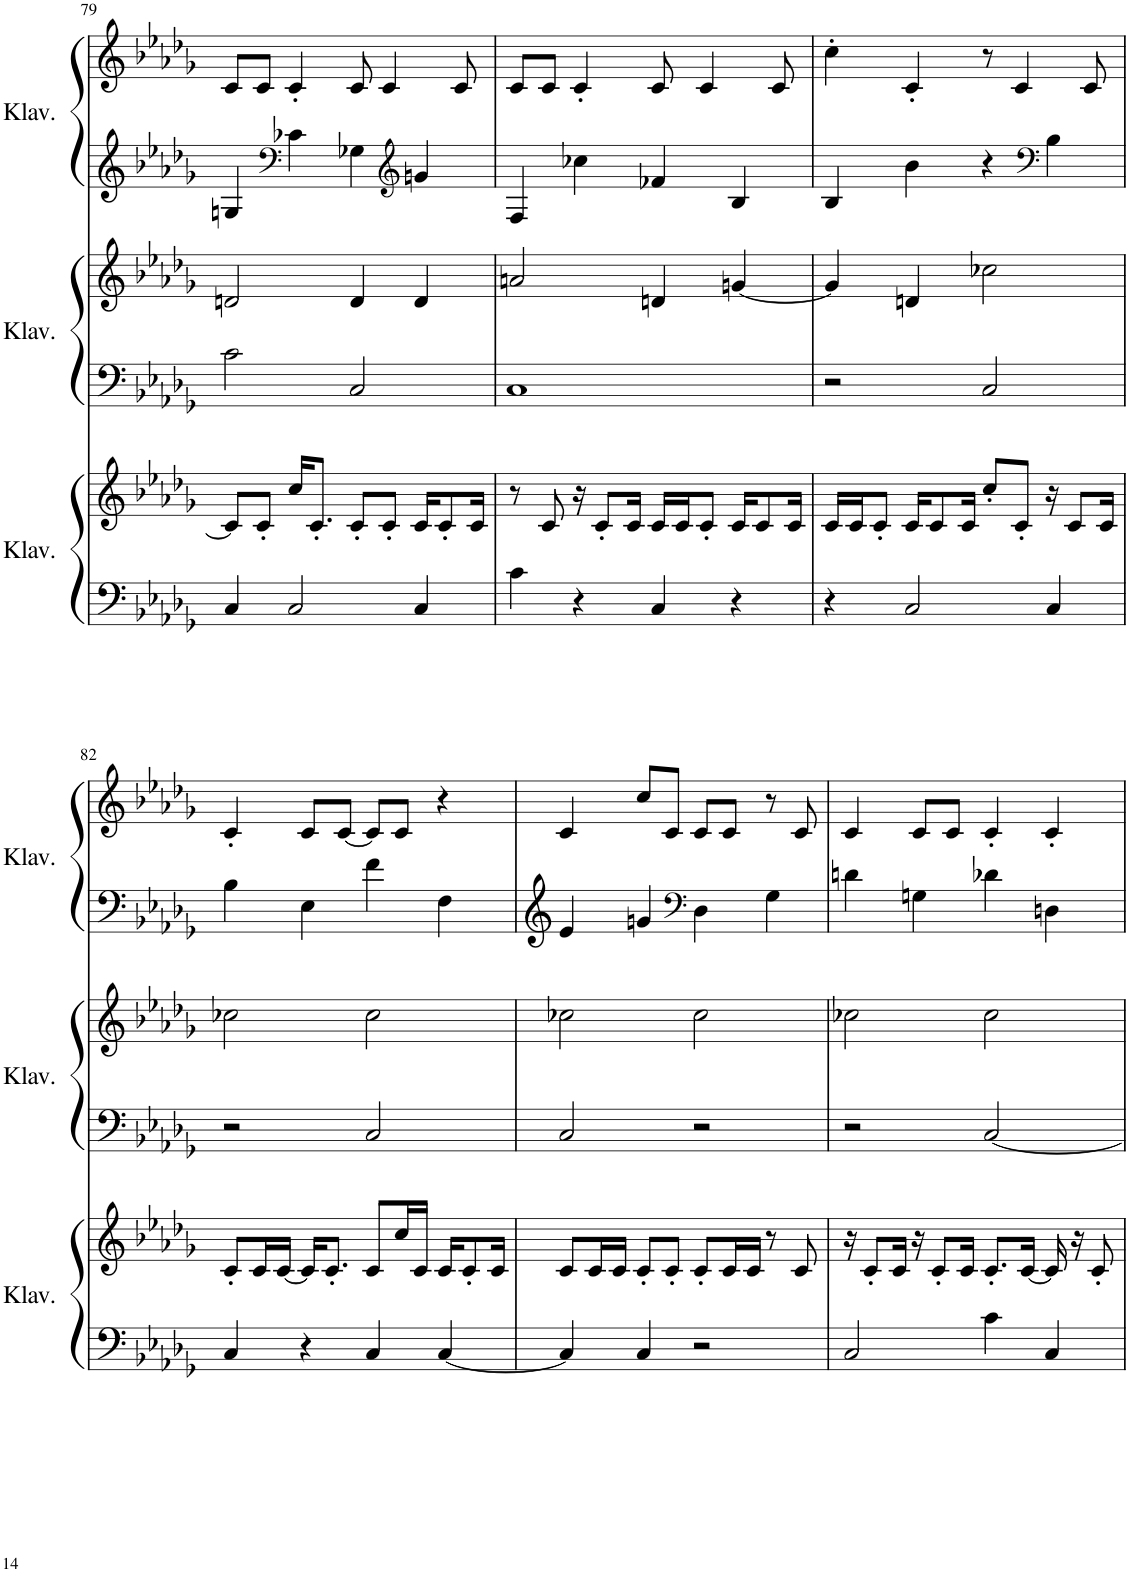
**kern	**kern	**kern	**kern	**kern	**kern
*part3	*part3	*part2	*part2	*part1	*part1
*staff6	*staff5	*staff4	*staff3	*staff2	*staff1
*I"Klavier	*	*I"Klavier	*	*I"Klavier	*
*I'Klav.	*	*I'Klav.	*	*I'Klav.	*
!!LO:PB:g=z
*clefF4	*clefG2	*clefF4	*clefG2	*clefG2	*clefG2
*k[b-e-a-d-g-]	*k[b-e-a-d-g-]	*k[b-e-a-d-g-]	*k[b-e-a-d-g-]	*k[b-e-a-d-g-]	*k[b-e-a-d-g-]
*M4/4	*M4/4	*M4/4	*M4/4	*M4/4	*M4/4
=79	=79	=79	=79	=79	=79
4C/	8c/L]	2c\	2dn/	4Gn/	8c/L
.	8c'/J	.	.	.	8c/J
*	*	*	*	*clefF4	*
2C/	16cc/KL	.	.	4c-X\	4c'/
.	8.c'/J	.	.	.	.
.	8c'/L	2C/	4d/	4G-X\	8c/
.	8c'/J	.	.	.	4c/
*	*	*	*	*clefG2	*
4C/	16c/KL	.	4d/	4gn/	.
.	8c'/	.	.	.	.
.	.	.	.	.	8c/
.	16c/Jk	.	.	.	.
=80	=80	=80	=80	=80	=80
4c\	8r	1C	2an/	4F/	8c/L
.	8c/	.	.	.	8c/J
4r	16r	.	.	4cc-X\	4c'/
.	8c'/L	.	.	.	.
.	16c/Jk	.	.	.	.
4C/	16c/LL	.	4dn/	4f-X/	8c/
.	16c/J	.	.	.	.
.	8c'/J	.	.	.	4c/
4r	16c/KL	.	[4gn/	4B-/	.
.	8c/	.	.	.	.
.	.	.	.	.	8c/
.	16c/Jk	.	.	.	.
=81	=81	=81	=81	=81	=81
4r	16c/LL	2r	4g/]	4B-/	4cc'\
.	16c/J	.	.	.	.
.	8c'/J	.	.	.	.
2C/	16c/KL	.	4dn/	4b-\	4c'/
.	8c/	.	.	.	.
.	16c/Jk	.	.	.	.
.	8cc'/L	2C/	2cc-X\	4r	8r
.	8c'/J	.	.	.	4c/
*	*	*	*	*clefF4	*
4C/	16r	.	.	4B-\	.
.	8c/L	.	.	.	.
.	.	.	.	.	8c/
.	16c/Jk	.	.	.	.
!!LO:LB:g=z
=82	=82	=82	=82	=82	=82
4C/	8c'/L	2r	2cc-X\	4B-\	4c'/
.	16c/L	.	.	.	.
.	[16c/JJ	.	.	.	.
4r	16c/KL]	.	.	4E-\	8c/L
.	8.c'/J	.	.	.	.
.	.	.	.	.	[8c/J
4C/	8c/L	2C/	2cc-\	4f\	8c/L]
.	16cc/L	.	.	.	8c/J
.	16c/JJ	.	.	.	.
[4C/	16c/KL	.	.	4F\	4r
.	8c'/	.	.	.	.
.	16c/Jk	.	.	.	.
=83	=83	=83	=83	=83	=83
4C/]	8c/L	2C/	2cc-X\	4e-/	4c/
.	16c/L	.	.	.	.
.	16c/JJ	.	.	.	.
4C/	8c'/L	.	.	4gn/	8cc/L
.	8c'/J	.	.	.	8c/J
*	*	*	*	*clefF4	*
2r	8c'/L	2r	2cc-\	4D-\	8c/L
.	16c/L	.	.	.	8c/J
.	16c/JJ	.	.	.	.
.	8r	.	.	4G-\	8r
.	8c/	.	.	.	8c/
=84	=84	=84	=84	=84	=84
2C/	16r	2r	2cc-X\	4dn\	4c/
.	8c'/L	.	.	.	.
.	16c/Jk	.	.	.	.
.	16r	.	.	4Gn\	8c/L
.	8c'/L	.	.	.	.
.	.	.	.	.	8c/J
.	16c/Jk	.	.	.	.
4c\	8.c'/L	[2C/	2cc-\	4d-X\	4c'/
.	[16c/Jk	.	.	.	.
4C/	16c/]	.	.	4Dn\	4c'/
.	16r	.	.	.	.
.	8c'/	.	.	.	.
=	=	=	=	=	=
*-	*-	*-	*-	*-	*-
